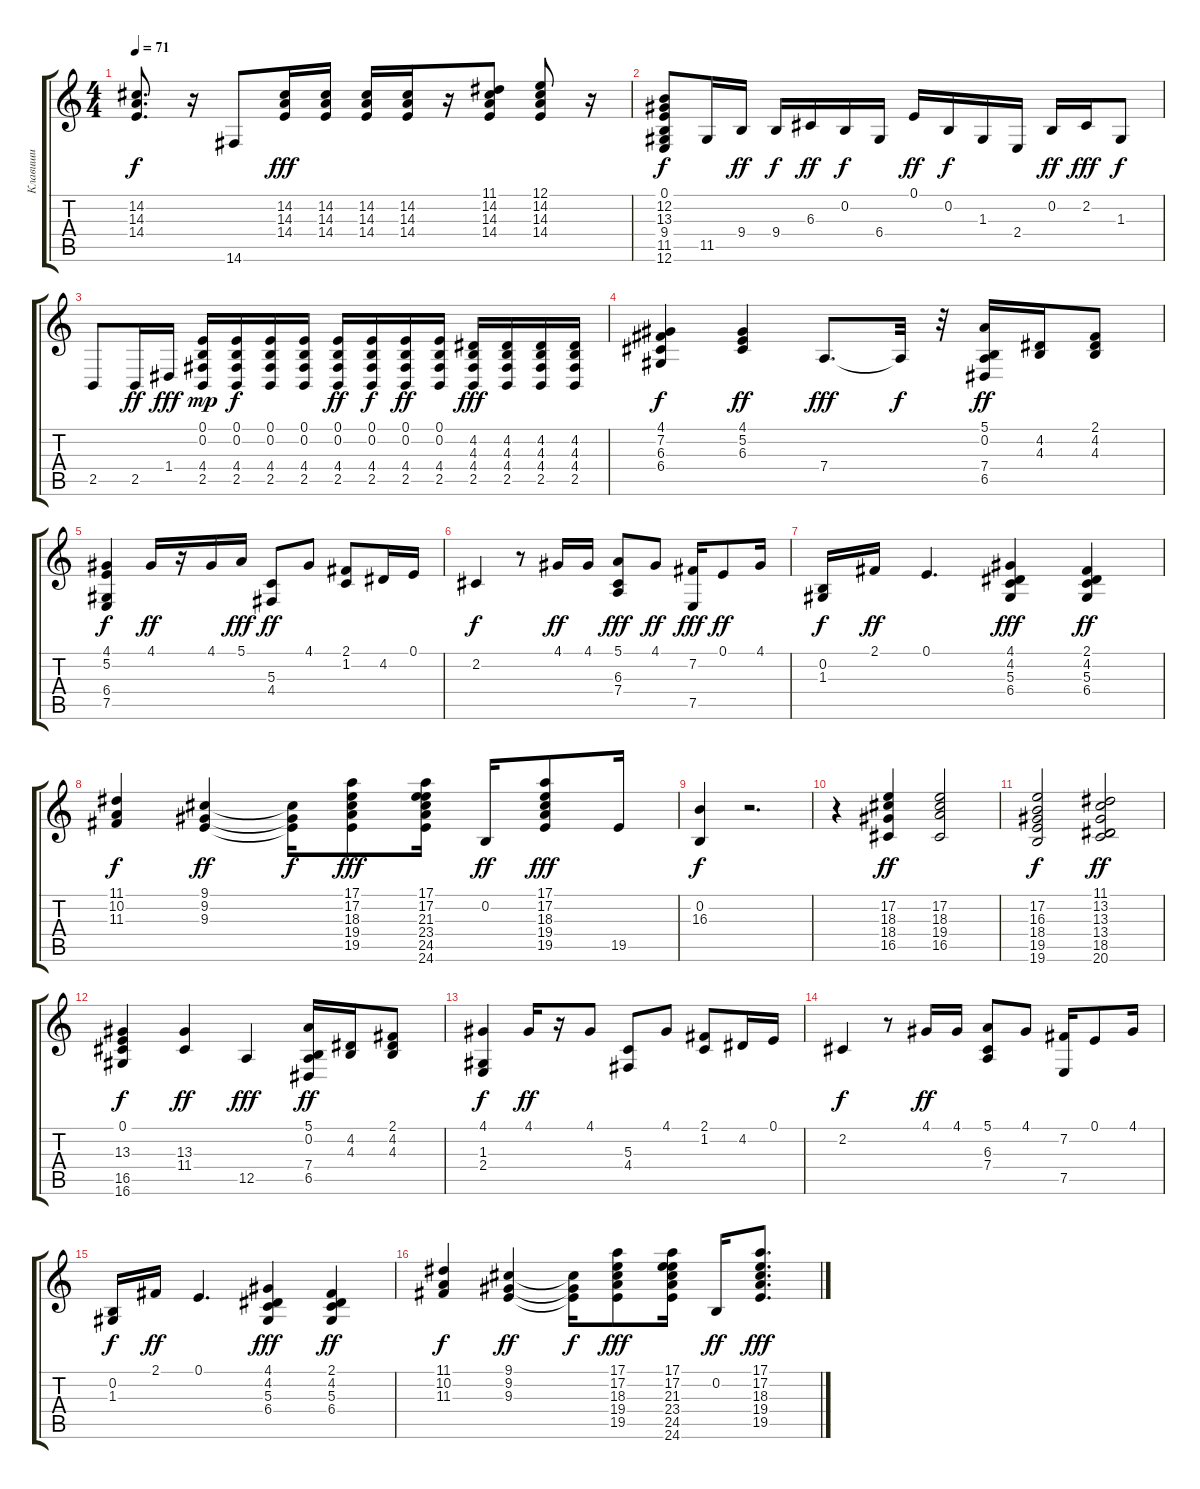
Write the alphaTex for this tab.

\track ("Клавиши" "Клавиши") {instrument acousticgrandpiano}
\staff {score tabs}
\tuning (E4 B3 G3 D3 A2 E2) {hide}
\ts (4 4)
\tempo 71
\clef g2
\ks c
(14.2 14.3 14.4).8{d dy f} r.16 14.6.8 (14.2 14.3 14.4).16{dy fff} (14.2 14.3 14.4).16 (14.2 14.3 14.4).16 (14.2 14.3 14.4).16 r.16 (11.1 14.2 14.3 14.4).8 (12.1 14.2 14.3 14.4).8 r.16 |
(0.1 12.2 13.3 9.4 11.5 12.6).8{dy f} 11.5.16 9.4.16{dy ff} 9.4.16{dy f} 6.3.16{dy ff} 0.2.16{dy f} 6.4.16 0.1.16{dy ff} 0.2.16{dy f} 1.3.16 2.4.16 0.2.16{dy ff} 2.2.16{dy fff} 1.3.8{dy f} |
2.5.8 2.5.16{dy ff} 1.4.16{dy fff} (0.1 0.2 4.4 2.5).16{dy mp} (0.1 0.2 4.4 2.5).16{dy f} (0.1 0.2 4.4 2.5).16 (0.1 0.2 4.4 2.5).16 (0.1 0.2 4.4 2.5).16{dy ff} (0.1 0.2 4.4 2.5).16{dy f} (0.1 0.2 4.4 2.5).16{dy ff} (0.1 0.2 4.4 2.5).16 (4.2 4.3 4.4 2.5).16{dy fff} (4.2 4.3 4.4 2.5).16 (4.2 4.3 4.4 2.5).16 (4.2 4.3 4.4 2.5).16 |
(4.1 7.2 6.3 6.4).4{dy f} (4.1 5.2 6.3).4{dy ff} 7.4.8{d dy fff} 7.4{t}.32{dy f} r.32 (5.1 0.2 7.4 6.5).16{dy ff} (4.2 4.3).16 (2.1 4.2 4.3).8 |
(4.1 5.2 6.4 7.5).4{dy f} 4.1.16{dy ff} r.16 4.1.16 5.1.16{dy fff} (5.3 4.4).8{dy ff} 4.1.8 (2.1 1.2).8 4.2.16 0.1.16 |
2.2.4{dy f} r.8 4.1.16{dy ff} 4.1.16 (5.1 6.3 7.4).8{dy fff} 4.1.8{dy ff} (7.2 7.5).16{dy fff} 0.1.8{dy ff} 4.1.16 |
(0.2 1.3).16{dy f} 2.1.16{dy ff} 0.1.4{d} (4.1 4.2 5.3 6.4).4{dy fff} (2.1 4.2 5.3 6.4).4{dy ff} |
(11.1 10.2 11.3).4{dy f} (9.1 9.2 9.3).4{dy ff} (9.1{t} 9.2{t} 9.3{t}).16{dy f} (17.1 17.2 18.3 19.4 19.5).8{dy fff} (17.1 17.2 21.3 23.4 24.5 24.6).16 0.2.16{dy ff} (17.1 17.2 18.3 19.4 19.5).8{dy fff} 19.5.16 |
(0.2 16.3).4{dy f} r.2{d} |
r.4 (17.2 18.3 18.4 16.5).4{dy ff} (17.2 18.3 19.4 16.5).2 |
(17.2 16.3 18.4 19.5 19.6).2{dy f} (11.1 13.2 13.3 13.4 18.5 20.6).2{dy ff} |
(0.1 13.3 16.5 16.6).4{dy f} (13.3 11.4).4{dy ff} 12.5.4{dy fff} (5.1 0.2 7.4 6.5).16{dy ff} (4.2 4.3).16 (2.1 4.2 4.3).8 |
(4.1 1.3 2.4).4{dy f} 4.1.16{dy ff} r.16 4.1.8 (5.3 4.4).8 4.1.8 (2.1 1.2).8 4.2.16 0.1.16 |
2.2.4{dy f} r.8 4.1.16{dy ff} 4.1.16 (5.1 6.3 7.4).8 4.1.8 (7.2 7.5).16 0.1.8 4.1.16 |
(0.2 1.3).16{dy f} 2.1.16{dy ff} 0.1.4{d} (4.1 4.2 5.3 6.4).4{dy fff} (2.1 4.2 5.3 6.4).4{dy ff} |
(11.1 10.2 11.3).4{dy f} (9.1 9.2 9.3).4{dy ff} (9.1{t} 9.2{t} 9.3{t}).16{dy f} (17.1 17.2 18.3 19.4 19.5).8{dy fff} (17.1 17.2 21.3 23.4 24.5 24.6).16 0.2.16{dy ff} (17.1 17.2 18.3 19.4 19.5).8{d dy fff}
